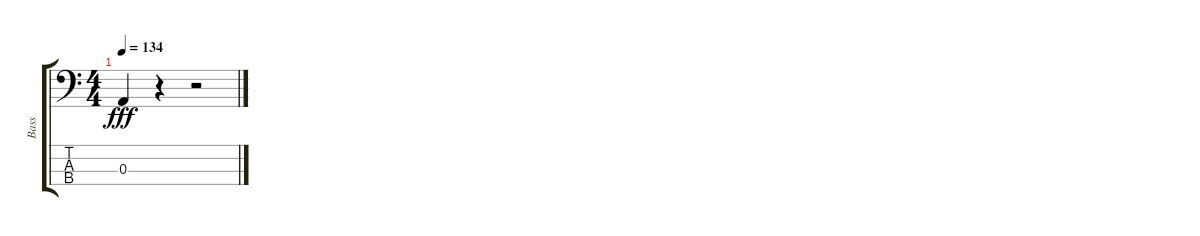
\track ("Bass" "Bass") {instrument electricbassfinger}
\staff {score tabs}
\tuning (G2 D2 A1 E1) {hide}
\ts (4 4)
\tempo 134
\clef f4
\ks c
0.3.4{dy fff} r.4 r.2
